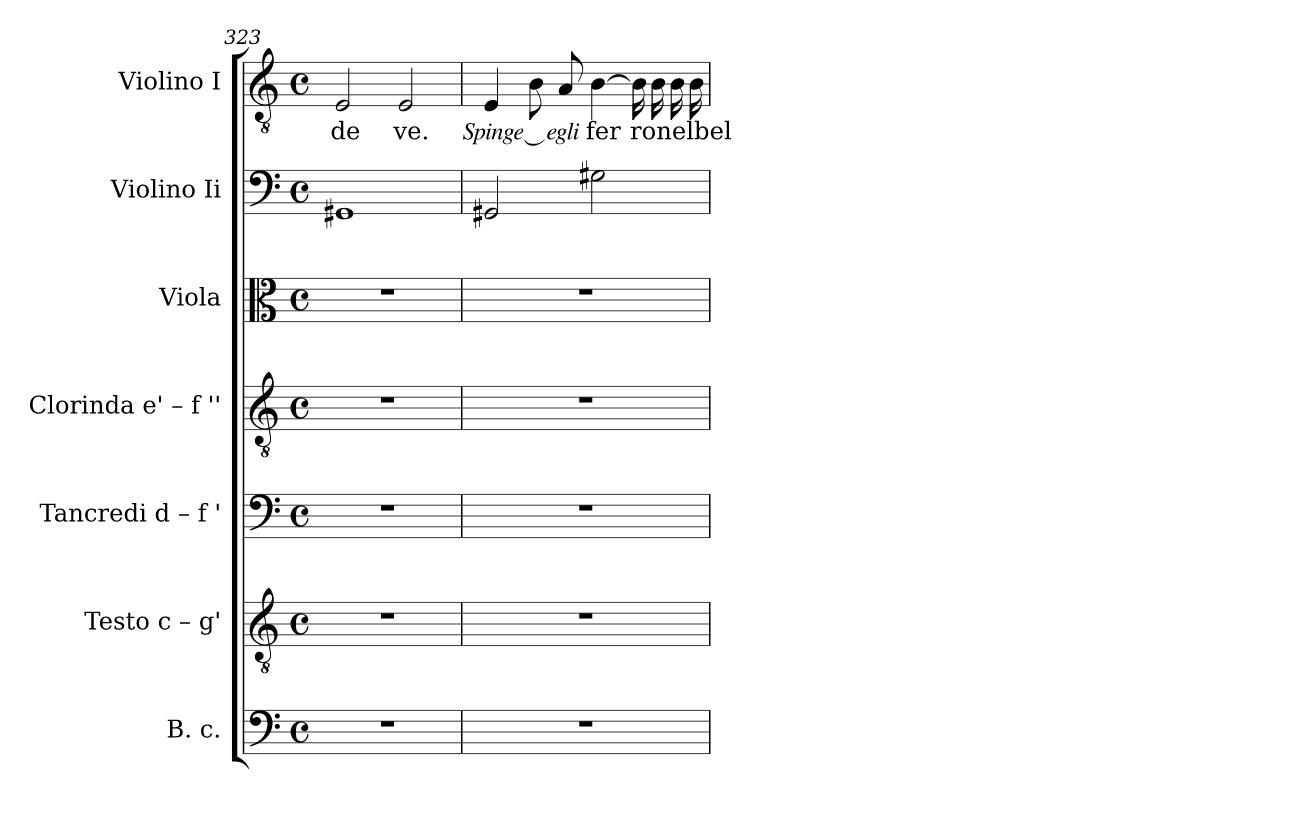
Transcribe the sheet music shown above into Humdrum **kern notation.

**kern	**kern	**kern	**kern	**kern	**kern	**kern	**text
*part7	*part6	*part5	*part4	*part3	*part2	*part1	*part1
*staff7	*staff6	*staff5	*staff4	*staff3	*staff2	*staff1	*staff1
*I"B. c.	*I"Testo  c – g'	*I"Tancredi  d – f '	*I"Clorinda  e' – f ''	*I"Viola	*I"Violino Ii	*I"Violino I	*
*clefF4	*clefGv2	*clefF4	*clefGv2	*clefC3	*clefF4	*clefGv2	*
*k[]	*k[]	*k[]	*k[]	*k[]	*k[]	*k[]	*
*C:	*C:	*C:	*C:	*C:	*C:	*C:	*
*M4/4	*M4/4	*M4/4	*M4/4	*M4/4	*M4/4	*M4/4	*
*met(c)	*met(c)	*met(c)	*met(c)	*met(c)	*met(c)	*met(c)	*
=323	=323	=323	=323	=323	=323	=323	=323
!	!	!	!	!	!	!	!LO:LY:b:cj
1r	1r	1r	1r	1r	1GG#X	2E/	de
!	!	!	!	!	!	!	!LO:LY:b:cj
.	.	.	.	.	.	2E/	ve.
=324	=324	=324	=324	=324	=324	=324	=324
!	!	!	!	!	!	!	!LO:LY:b:cj
1r	1r	1r	1r	1r	2GG#X/	4E/	Spinge‿egli
!	!	!	!	!	!	!	!LO:LY:b:cj
.	.	.	.	.	.	8B\	.
!	!	!	!	!	!	!	!LO:LY:b:cj
.	.	.	.	.	.	8A/	.
!	!	!	!	!	!	!	!LO:LY:b:cj
.	.	.	.	.	2G#X\	[>4B\	fer
!	!	!	!	!	!	!	!LO:LY:b:cj
.	.	.	.	.	.	16B\]	.
!	!	!	!	!	!	!	!LO:LY:b:cj
.	.	.	.	.	.	16B\	ronelbel
!	!	!	!	!	!	!	!LO:LY:b:cj
.	.	.	.	.	.	16B\	.
!	!	!	!	!	!	!	!LO:LY:b:cj
.	.	.	.	.	.	16B\	.
=	=	=	=	=	=	=	=
*-	*-	*-	*-	*-	*-	*-	*-
